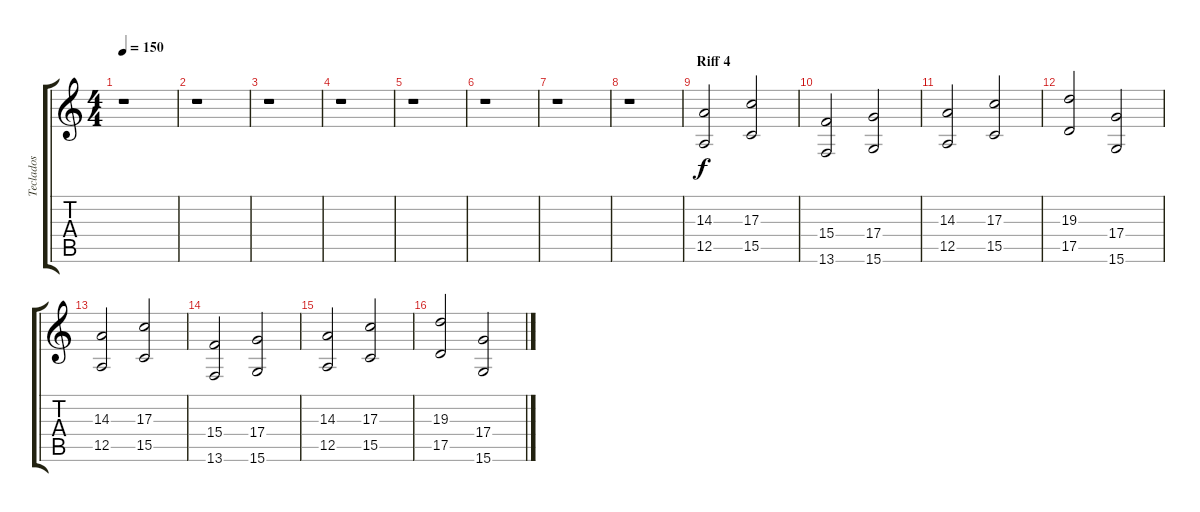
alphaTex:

\track ("Teclados" "Teclados") {instrument tremolostrings}
\staff {score tabs}
\tuning (E4 B3 G3 D3 A2 E2) {hide}
\ts (4 4)
\tempo 150
\clef g2
\ks c
r.1{dy f} |
r.1 |
r.1 |
r.1 |
r.1 |
r.1 |
r.1 |
r.1 |
\section ("" "Riff 4")
(14.3 12.5).2{volume 10} (17.3 15.5).2 |
(15.4 13.6).2 (17.4 15.6).2 |
(14.3 12.5).2 (17.3 15.5).2 |
(19.3 17.5).2 (17.4 15.6).2 |
(14.3 12.5).2{volume 10} (17.3 15.5).2 |
(15.4 13.6).2 (17.4 15.6).2 |
(14.3 12.5).2 (17.3 15.5).2 |
(19.3 17.5).2 (17.4 15.6).2
